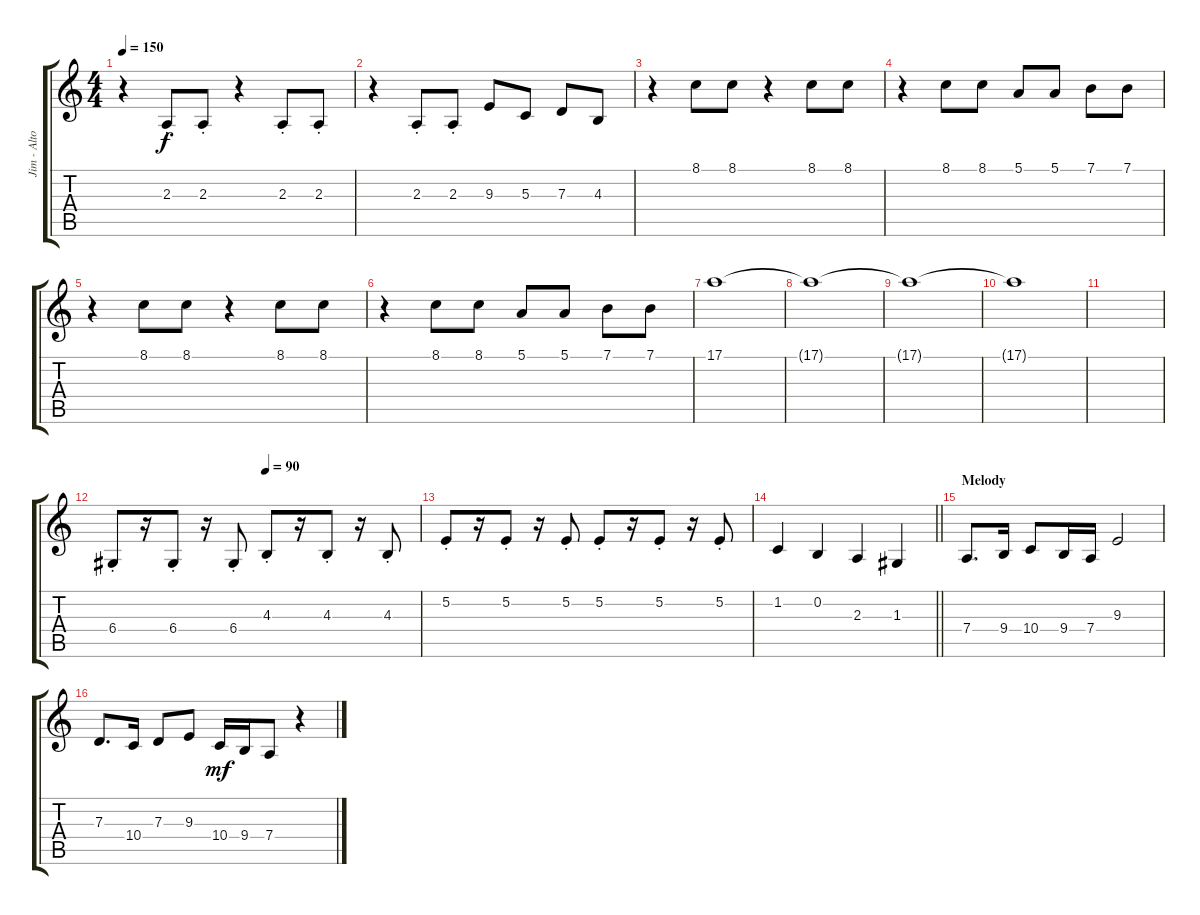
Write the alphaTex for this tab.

\track ("Jim - Alto Sax" "Jim - Alto") {instrument altosax}
\staff {score tabs}
\tuning (E4 B3 G3 D3 A2 E2) {hide}
\ts (4 4)
\tempo 150
\clef g2
\ks c
r.4{dy f} 2.3{st}.8 2.3{st}.8 r.4 2.3{st}.8 2.3{st}.8 |
r.4 2.3{st}.8 2.3{st}.8 9.3.8 5.3.8 7.3.8 4.3.8 |
r.4 8.1.8 8.1.8 r.4 8.1.8 8.1.8 |
r.4 8.1.8 8.1.8 5.1.8 5.1.8 7.1.8 7.1.8 |
r.4 8.1.8 8.1.8 r.4 8.1.8 8.1.8 |
r.4 8.1.8 8.1.8 5.1.8 5.1.8 7.1.8 7.1.8 |
17.1.1 |
17.1{t}.1 |
17.1{t}.1 |
17.1{t}.1 |
|
\tempo (90 0.5)
6.4{st}.8 r.16 6.4{st}.8 r.16 6.4{st}.8 4.3{st}.8 r.16 4.3{st}.8 r.16 4.3{st}.8 |
5.2{st}.8 r.16 5.2{st}.8 r.16 5.2{st}.8 5.2{st}.8 r.16 5.2{st}.8 r.16 5.2{st}.8 |
\barLineRight lightlight
1.2.4 0.2.4 2.3.4 1.3.4 |
\section ("" "Melody")
7.4.8{d} 9.4.16 10.4.8 9.4.16 7.4.16 9.3.2 |
7.3.8{d} 10.4.16 7.3.8 9.3.8 10.4.16{dy mf} 9.4.16 7.4.8 r.4
